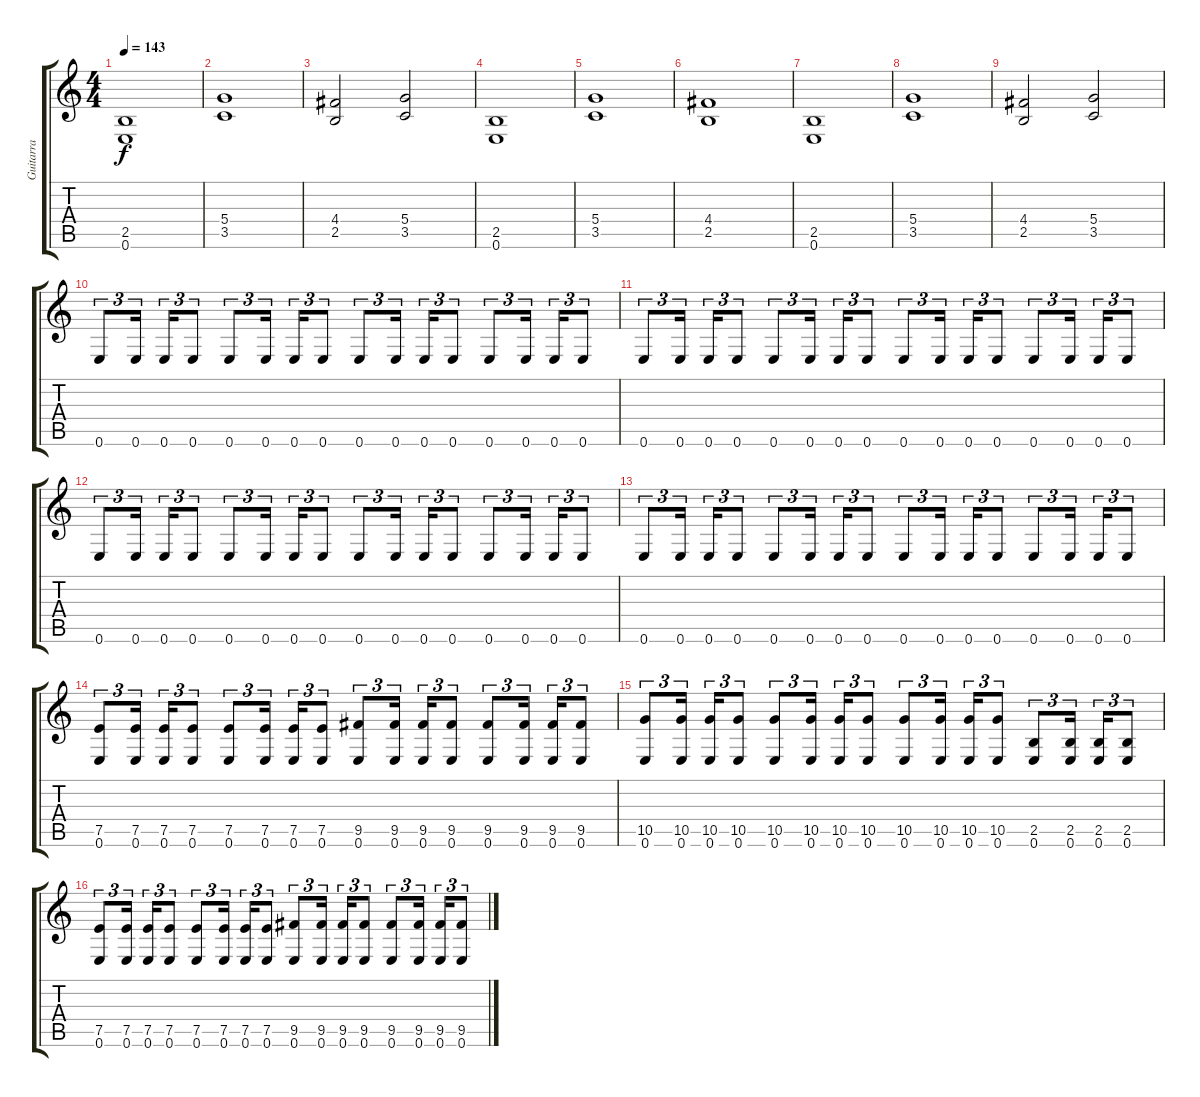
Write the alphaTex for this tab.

\track ("Guitarra" "Guitarra") {instrument distortionguitar}
\staff {score tabs}
\tuning (E4 B3 G3 D3 A2 E2) {hide}
\ts (4 4)
\tempo 143
\clef g2
\ks c
(2.5 0.6).1{dy f} |
(5.4 3.5).1 |
(4.4 2.5).2 (5.4 3.5).2 |
(2.5 0.6).1 |
(5.4 3.5).1 |
(4.4 2.5).1 |
(2.5 0.6).1 |
(5.4 3.5).1 |
(4.4 2.5).2 (5.4 3.5).2 |
0.6.8{tu (3 2)} 0.6.16{tu (3 2)} 0.6.16{tu (3 2)} 0.6.8{tu (3 2)} 0.6.8{tu (3 2)} 0.6.16{tu (3 2)} 0.6.16{tu (3 2)} 0.6.8{tu (3 2)} 0.6.8{tu (3 2)} 0.6.16{tu (3 2)} 0.6.16{tu (3 2)} 0.6.8{tu (3 2)} 0.6.8{tu (3 2)} 0.6.16{tu (3 2)} 0.6.16{tu (3 2)} 0.6.8{tu (3 2)} |
0.6.8{tu (3 2)} 0.6.16{tu (3 2)} 0.6.16{tu (3 2)} 0.6.8{tu (3 2)} 0.6.8{tu (3 2)} 0.6.16{tu (3 2)} 0.6.16{tu (3 2)} 0.6.8{tu (3 2)} 0.6.8{tu (3 2)} 0.6.16{tu (3 2)} 0.6.16{tu (3 2)} 0.6.8{tu (3 2)} 0.6.8{tu (3 2)} 0.6.16{tu (3 2)} 0.6.16{tu (3 2)} 0.6.8{tu (3 2)} |
0.6.8{tu (3 2)} 0.6.16{tu (3 2)} 0.6.16{tu (3 2)} 0.6.8{tu (3 2)} 0.6.8{tu (3 2)} 0.6.16{tu (3 2)} 0.6.16{tu (3 2)} 0.6.8{tu (3 2)} 0.6.8{tu (3 2)} 0.6.16{tu (3 2)} 0.6.16{tu (3 2)} 0.6.8{tu (3 2)} 0.6.8{tu (3 2)} 0.6.16{tu (3 2)} 0.6.16{tu (3 2)} 0.6.8{tu (3 2)} |
0.6.8{tu (3 2)} 0.6.16{tu (3 2)} 0.6.16{tu (3 2)} 0.6.8{tu (3 2)} 0.6.8{tu (3 2)} 0.6.16{tu (3 2)} 0.6.16{tu (3 2)} 0.6.8{tu (3 2)} 0.6.8{tu (3 2)} 0.6.16{tu (3 2)} 0.6.16{tu (3 2)} 0.6.8{tu (3 2)} 0.6.8{tu (3 2)} 0.6.16{tu (3 2)} 0.6.16{tu (3 2)} 0.6.8{tu (3 2)} |
(7.5 0.6).8{tu (3 2)} (7.5 0.6).16{tu (3 2)} (7.5 0.6).16{tu (3 2)} (7.5 0.6).8{tu (3 2)} (7.5 0.6).8{tu (3 2)} (7.5 0.6).16{tu (3 2)} (7.5 0.6).16{tu (3 2)} (7.5 0.6).8{tu (3 2)} (9.5 0.6).8{tu (3 2)} (9.5 0.6).16{tu (3 2)} (9.5 0.6).16{tu (3 2)} (9.5 0.6).8{tu (3 2)} (9.5 0.6).8{tu (3 2)} (9.5 0.6).16{tu (3 2)} (9.5 0.6).16{tu (3 2)} (9.5 0.6).8{tu (3 2)} |
(10.5 0.6).8{tu (3 2)} (10.5 0.6).16{tu (3 2)} (10.5 0.6).16{tu (3 2)} (10.5 0.6).8{tu (3 2)} (10.5 0.6).8{tu (3 2)} (10.5 0.6).16{tu (3 2)} (10.5 0.6).16{tu (3 2)} (10.5 0.6).8{tu (3 2)} (10.5 0.6).8{tu (3 2)} (10.5 0.6).16{tu (3 2)} (10.5 0.6).16{tu (3 2)} (10.5 0.6).8{tu (3 2)} (2.5 0.6).8{tu (3 2)} (2.5 0.6).16{tu (3 2)} (2.5 0.6).16{tu (3 2)} (2.5 0.6).8{tu (3 2)} |
(7.5 0.6).8{tu (3 2)} (7.5 0.6).16{tu (3 2)} (7.5 0.6).16{tu (3 2)} (7.5 0.6).8{tu (3 2)} (7.5 0.6).8{tu (3 2)} (7.5 0.6).16{tu (3 2)} (7.5 0.6).16{tu (3 2)} (7.5 0.6).8{tu (3 2)} (9.5 0.6).8{tu (3 2)} (9.5 0.6).16{tu (3 2)} (9.5 0.6).16{tu (3 2)} (9.5 0.6).8{tu (3 2)} (9.5 0.6).8{tu (3 2)} (9.5 0.6).16{tu (3 2)} (9.5 0.6).16{tu (3 2)} (9.5 0.6).8{tu (3 2)}
